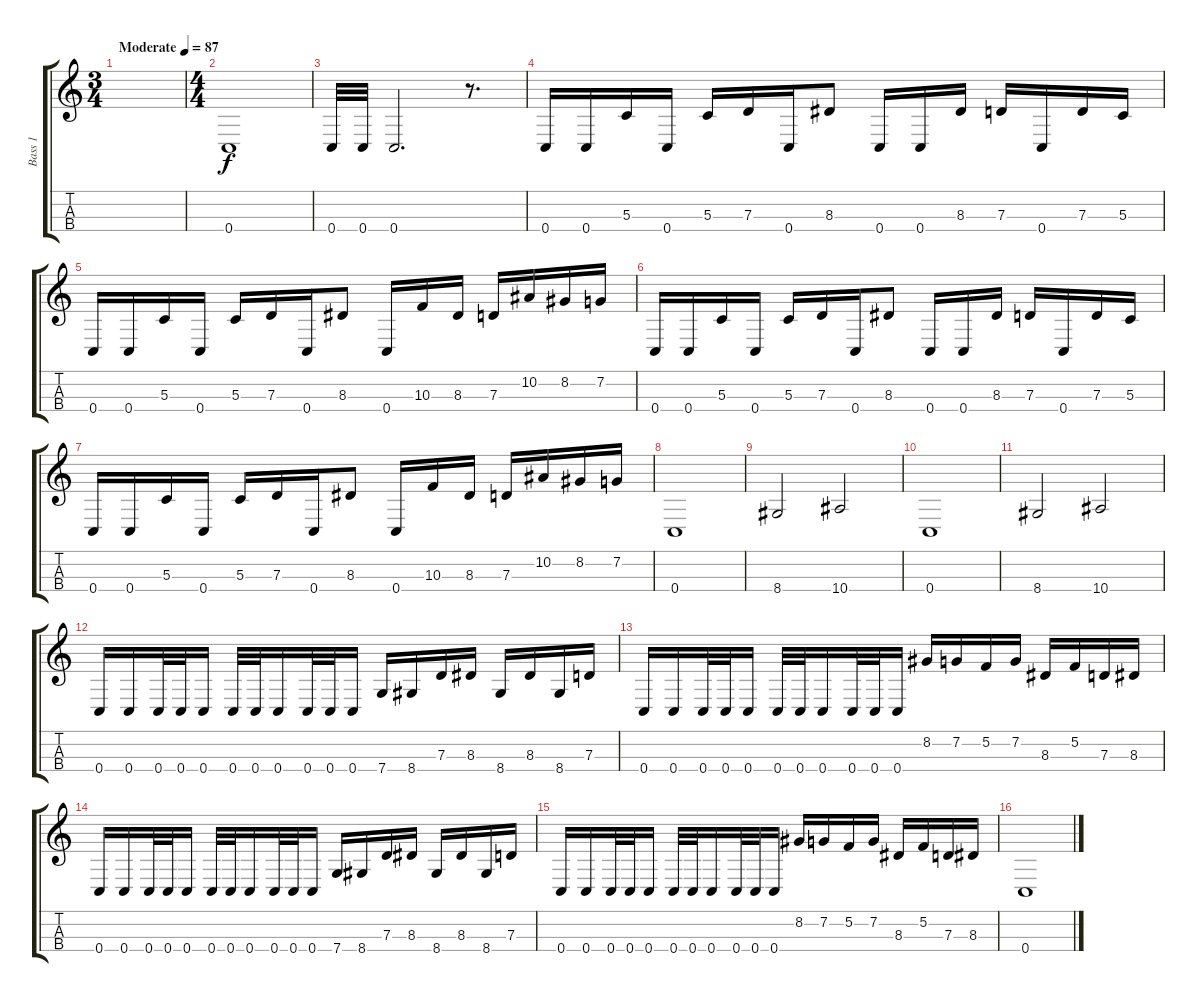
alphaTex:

\track ("Bass 1" "Bass 1") {instrument electricbassfinger}
\staff {score tabs}
\tuning (F3 C3 G2 C2) {hide}
\ts (3 4)
\tempo (87 "Moderate")
\clef g2
\ks c
|
\ts (4 4)
0.4.1 |
0.4.32 0.4.32 0.4.2{d} r.8{d} |
0.4.16 0.4.16 5.3.16 0.4.16 5.3.16 7.3.16 0.4.16 8.3.8 0.4.16 0.4.16 8.3.16 7.3.16 0.4.16 7.3.16 5.3.16 |
0.4.16 0.4.16 5.3.16 0.4.16 5.3.16 7.3.16 0.4.16 8.3.8 0.4.16 10.3.16 8.3.16 7.3.16 10.2.16 8.2.16 7.2.16 |
0.4.16 0.4.16 5.3.16 0.4.16 5.3.16 7.3.16 0.4.16 8.3.8 0.4.16 0.4.16 8.3.16 7.3.16 0.4.16 7.3.16 5.3.16 |
0.4.16 0.4.16 5.3.16 0.4.16 5.3.16 7.3.16 0.4.16 8.3.8 0.4.16 10.3.16 8.3.16 7.3.16 10.2.16 8.2.16 7.2.16 |
0.4.1 |
8.4.2 10.4.2 |
0.4.1 |
8.4.2 10.4.2 |
0.4.16 0.4.16 0.4.32 0.4.32 0.4.16 0.4.32 0.4.32 0.4.16 0.4.32 0.4.32 0.4.16 7.4.16 8.4.16 7.3.16 8.3.16 8.4.16 8.3.16 8.4.16 7.3.16 |
0.4.16 0.4.16 0.4.32 0.4.32 0.4.16 0.4.32 0.4.32 0.4.16 0.4.32 0.4.32 0.4.16 8.2.16 7.2.16 5.2.16 7.2.16 8.3.16 5.2.16 7.3.16 8.3.16 |
0.4.16 0.4.16 0.4.32 0.4.32 0.4.16 0.4.32 0.4.32 0.4.16 0.4.32 0.4.32 0.4.16 7.4.16 8.4.16 7.3.16 8.3.16 8.4.16 8.3.16 8.4.16 7.3.16 |
0.4.16 0.4.16 0.4.32 0.4.32 0.4.16 0.4.32 0.4.32 0.4.16 0.4.32 0.4.32 0.4.16 8.2.16 7.2.16 5.2.16 7.2.16 8.3.16 5.2.16 7.3.16 8.3.16 |
0.4.1
